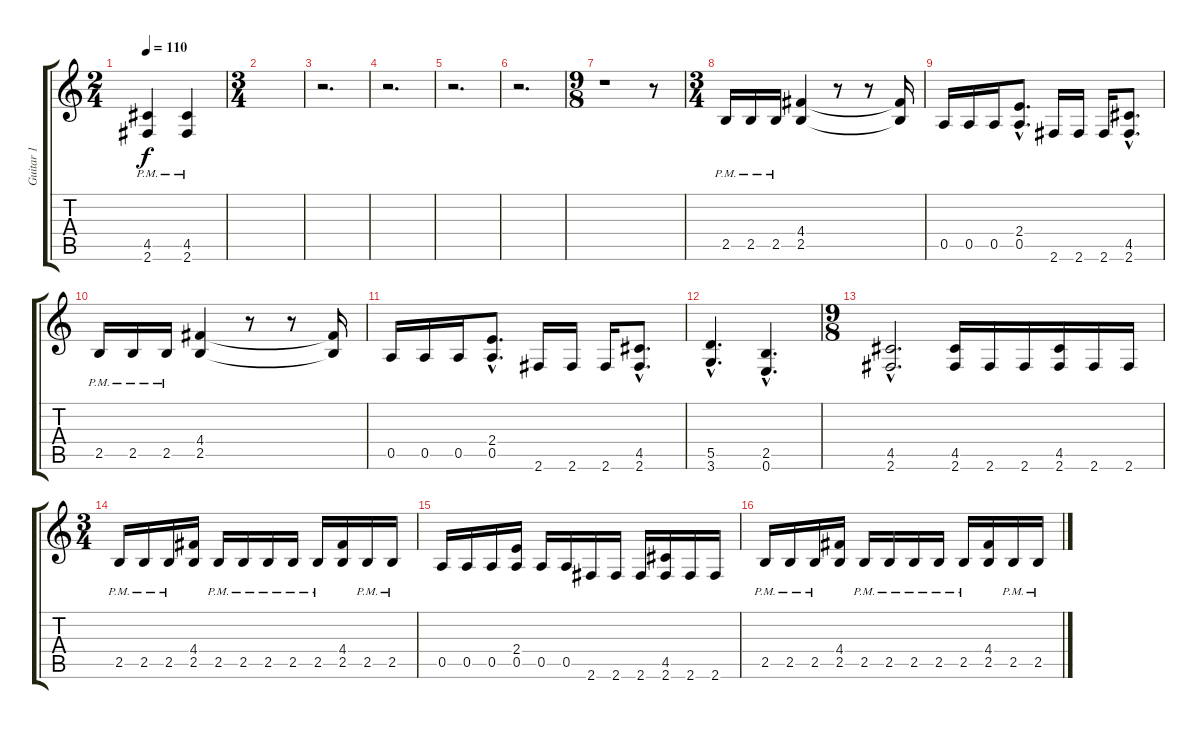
\track ("Guitar 1" "Guitar 1") {instrument overdrivenguitar}
\staff {score tabs}
\tuning (E4 B3 G3 D3 A2 E2) {hide}
\ts (2 4)
\tempo 110
\clef g2
\ks c
(4.5{pm} 2.6{pm}).4{dy f} (4.5{pm} 2.6{pm}).4 |
\ts (3 4)
|
r.2{d} |
r.2{d} |
r.2{d} |
r.2{d} |
\ts (9 8)
r.1 r.8 |
\ts (3 4)
2.5{pm}.16 2.5{pm}.16 2.5{pm}.16 (4.4 2.5).4 r.8 r.8 (4.4{t} 2.5{t}).16 |
0.5.16 0.5.16 0.5.16 (2.4{hac} 0.5{hac}).8{d} 2.6.16 2.6.16 2.6.16 (4.5{hac} 2.6{hac}).8{d} |
2.5{pm}.16 2.5{pm}.16 2.5{pm}.16 (4.4 2.5).4 r.8 r.8 (4.4{t} 2.5{t}).16 |
0.5.16 0.5.16 0.5.16 (2.4{hac} 0.5{hac}).8{d} 2.6.16 2.6.16 2.6.16 (4.5{hac} 2.6{hac}).8{d} |
(5.5{hac} 3.6{hac}).4{d} (2.5{hac} 0.6{hac}).4{d} |
\ts (9 8)
(4.5{hac} 2.6{hac}).2{d} (4.5 2.6).16 2.6.16 2.6.16 (4.5 2.6).16 2.6.16 2.6.16 |
\ts (3 4)
2.5{pm}.16 2.5{pm}.16 2.5{pm}.16 (4.4 2.5).16 2.5{pm}.16 2.5{pm}.16 2.5{pm}.16 2.5{pm}.16 2.5{pm}.16 (4.4 2.5).16 2.5{pm}.16 2.5{pm}.16 |
0.5.16 0.5.16 0.5.16 (2.4 0.5).16 0.5.16 0.5.16 2.6.16 2.6.16 2.6.16 (4.5 2.6).16 2.6.16 2.6.16 |
2.5{pm}.16 2.5{pm}.16 2.5{pm}.16 (4.4 2.5).16 2.5{pm}.16 2.5{pm}.16 2.5{pm}.16 2.5{pm}.16 2.5{pm}.16 (4.4 2.5).16 2.5{pm}.16 2.5{pm}.16
